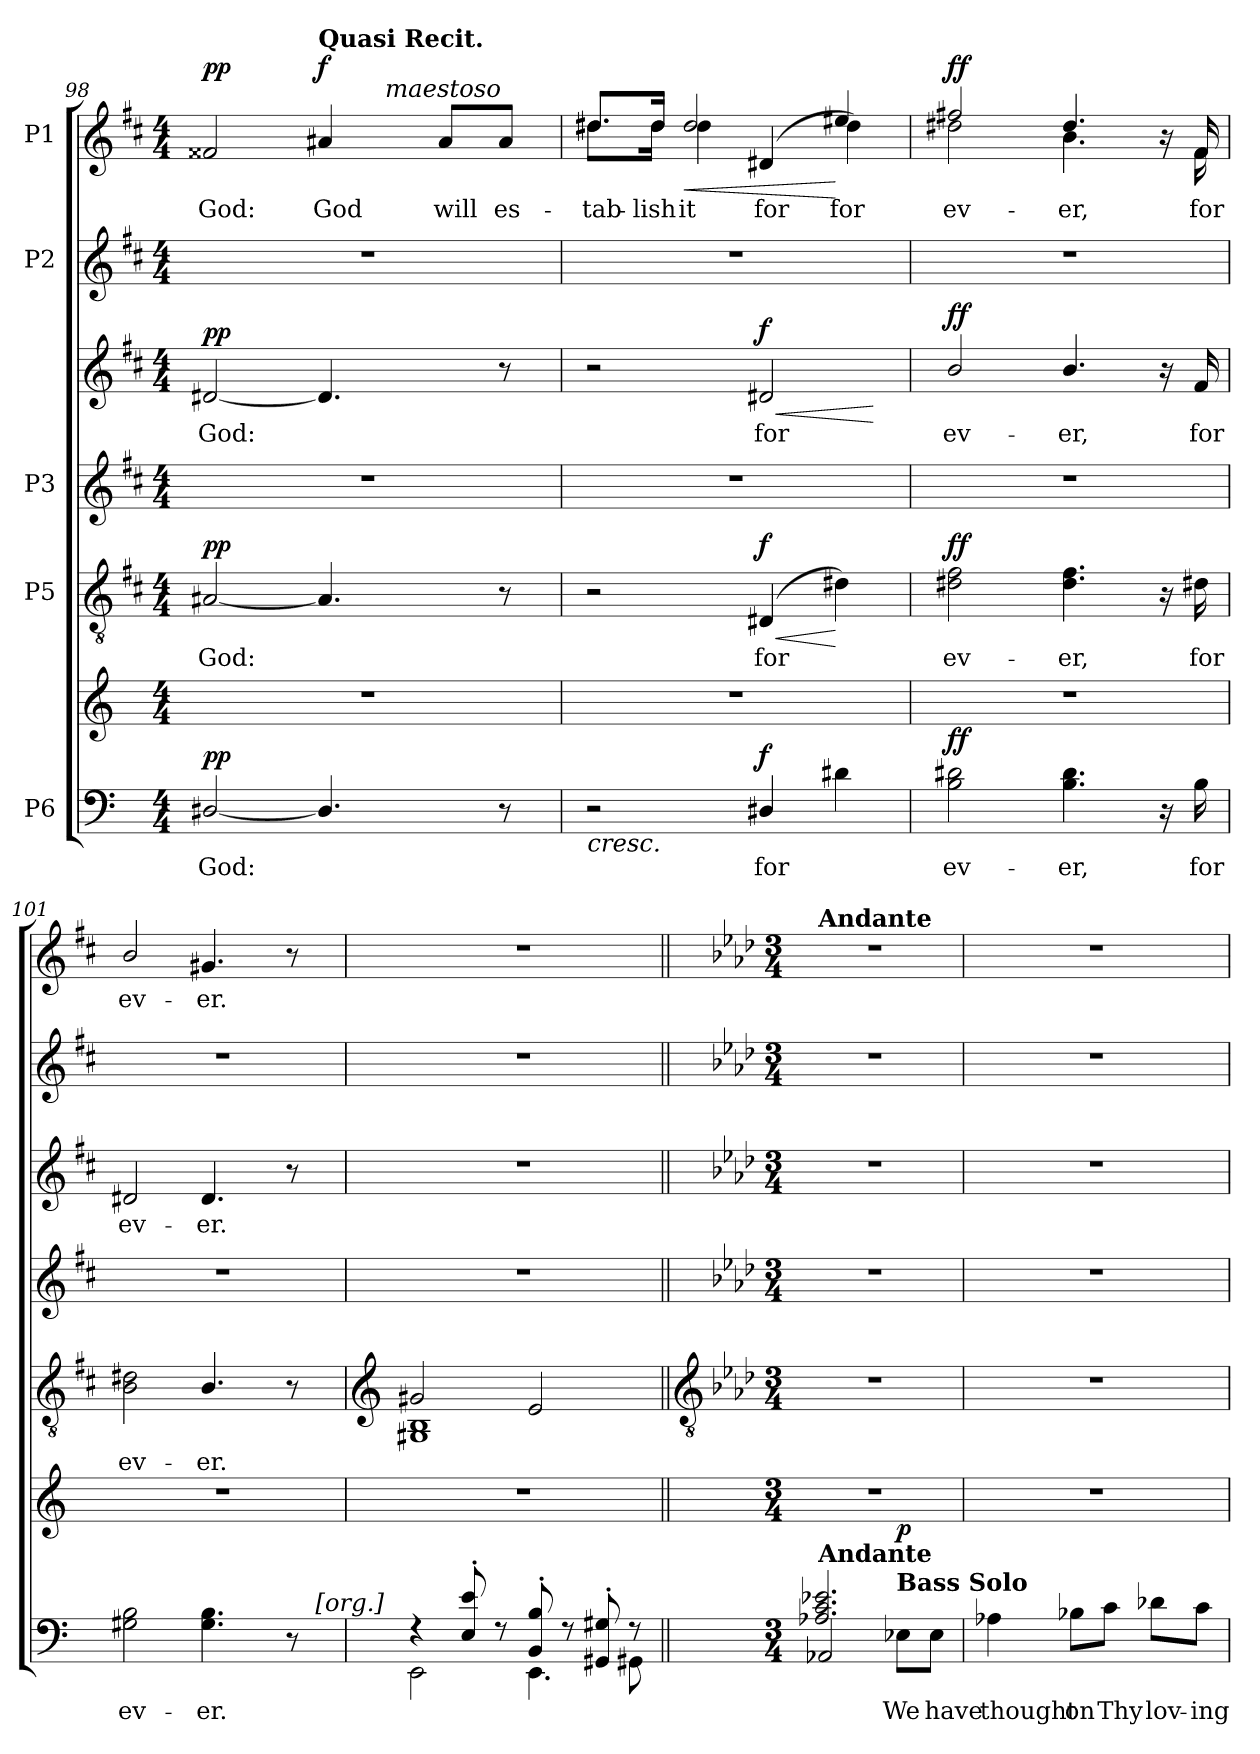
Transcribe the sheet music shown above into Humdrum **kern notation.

**kern	**text	**kern	**dynam	**kern	**text	**dynam	**kern	**kern	**text	**dynam	**kern	**kern	**text	**dynam
*part5	*part5	*part5	*part5	*part4	*part4	*part4	*part3	*part3	*part3	*part3	*part2	*part1	*part1	*part1
*staff7	*staff7	*staff6	*staff6/7	*staff5	*staff5	*staff5	*staff4	*staff3	*staff3	*staff3/4	*staff2	*staff1	*staff1	*staff1
*I"P6	*	*	*	*I"P5	*	*	*I"P3	*	*	*	*I"P2	*I"P1	*	*
*clefF4	*	*clefG2	*	*clefGv2	*	*	*clefG2	*clefG2	*	*	*clefG2	*clefG2	*	*
*	*	*	*	*ITrd7c12	*	*	*	*	*	*	*	*	*	*
*k[]	*	*k[]	*	*k[f#c#]	*	*	*k[f#c#]	*k[f#c#]	*	*	*k[f#c#]	*k[f#c#]	*	*
*C:	*	*C:	*	*D:	*	*	*D:	*D:	*	*	*D:	*D:	*	*
*M4/4	*	*M4/4	*	*M4/4	*	*	*M4/4	*M4/4	*	*	*M4/4	*M4/4	*	*
=98	=98	=98	=98	=98	=98	=98	=98	=98	=98	=98	=98	=98	=98	=98
!	!LO:LY:b:color=#000000	!	!	!	!	!	!	!	!	!	!	!	!	!
!	!	!	!	!	!LO:LY:b:color=#000000	!	!	!	!	!	!	!	!	!
!	!	!	!	!	!	!	!	!	!LO:LY:b:color=#000000	!	!	!	!	!
!	!	!	!	!	!	!	!	!	!	!	!	!	!LO:LY:b:color=#000000	!
*	*	*	*	*	*	*	*	*	*	*	*	*^	*	*
[2D#Xi/	God:	1r	pp	[2AA#Xi/	God:	pp	1r	[2d#Xi/	God:	pp	1r	2f##Xi/	2ryy	God:	pp
!	!	!	!	!	!	!	!	!	!	!	!	!LO:TX:a:B:t=Quasi Recit.	!	!	!
!	!	!	!	!	!	!	!	!	!	!	!	!	!	!LO:LY:b:color=#000000	!
4.D#i/]	.	.	.	4.AA#i/]	.	.	.	4.d#i/]	.	.	.	4a#Xi/	16ryy	God	f
.	.	.	.	.	.	.	.	.	.	.	.	.	32ryy	.	.
.	.	.	.	.	.	.	.	.	.	.	.	.	128..ryy	.	.
!	!	!	!	!	!	!	!	!	!	!	!	!	!LO:TX:a:i:t=maestoso	!	!
.	.	.	.	.	.	.	.	.	.	.	.	.	4ryy	.	.
!	!	!	!	!	!	!	!	!	!	!	!	!	!	!LO:LY:b:color=#000000	!
.	.	.	.	.	.	.	.	.	.	.	.	8a#i/L	.	will	.
.	.	.	.	.	.	.	.	.	.	.	.	.	8ryy	.	.
!	!	!	!	!	!	!	!	!	!	!	!	!	!	!LO:LY:b:color=#000000	!
8r	.	.	.	8r	.	.	.	8r	.	.	.	8a#i/J	.	es-	.
.	.	.	.	.	.	.	.	.	.	.	.	.	64ryy	.	.
.	.	.	.	.	.	.	.	.	.	.	.	.	512ryy	.	.
!!LO:LB:g=z	!!
=99	=99	=99	=99	=99	=99	=99	=99	=99	=99	=99	=99	=99	=99	=99	=99
!	!	!	!LO:HP:b=2	!	!	!	!	!	!	!	!	!	!	!	!
!	!	!	!	!	!	!	!	!	!	!	!	!	!	!LO:LY:b:color=#000000	!
2r	.	1r	<	2r	.	.	1r	2r	.	.	1r	8.dd#Xi/L	8.dd#i\L	-tab-	.
!	!	!	!	!	!	!	!	!	!	!	!	!	!	!LO:LY:b:color=#000000	!
.	.	.	.	.	.	.	.	.	.	.	.	16dd#i/Jk	16dd#i\Jk	-lish	.
!	!	!	!	!	!	!	!	!	!	!	!	!	!	!LO:LY:a:color=#000000	!LO:HP:b
!	!	!	!	!	!	!	!	!	!	!	!	!	!	!LO:LY:b:color=#000000	!
.	.	.	.	.	.	.	.	.	.	.	.	2dd#i/	4dd#i\	it	<
!	!LO:LY:b:color=#000000	!	!	!	!	!	!	!	!	!	!	!	!	!	!
!	!	!	!	!	!LO:LY:b:color=#000000	!LO:HP:b	!	!	!	!	!	!	!	!	!
!	!	!	!	!	!	!	!	!	!LO:LY:b:color=#000000	!LO:HP:b	!	!	!	!	!
!	!	!	!	!	!	!	!	!	!	!	!	!	!	!LO:LY:b:color=#000000	!
4D#Xi/	for	.	f	(4DD#Xi/	for	< f	.	2d#Xi/	for	< f	.	.	(4d#Xi/	for	.
!	!	!	!	!	!	!	!	!	!	!	!	!	!	!LO:LY:a:color=#000000	!
4d#Xi\	.	.	.	4D#Xi\)	.	[	.	.	.	.	.	4ee#Xi/	4dd#i\)	for	[
*	*	*	*	*	*	*	*	*	*	*	*	*v	*v	*	*
.	.	.	.	.	.	.	.	.	.	[	.	.	.	.
=100	=100	=100	=100	=100	=100	=100	=100	=100	=100	=100	=100	=100	=100	=100
!	!LO:LY:b:color=#000000	!	!	!	!	!	!	!	!	!	!	!	!	!
!	!	!	!	!	!LO:LY:b:color=#000000	!	!	!	!	!	!	!	!	!
!	!	!	!	!	!	!	!	!	!LO:LY:b:color=#000000	!	!	!	!	!
!	!	!	!	!	!	!	!	!	!	!	!	!	!LO:LY:b:color=#000000	!
*	*	*	*	*	*	*	*	*	*	*	*	*^	*	*
2Bi\ 2d#Xi	ev-	1r	ff	2D#Xi\ 2F#i	ev-	ff	1r	2bi/	ev-	ff	1r	2ff#Xi/	2dd#Xi\	ev-	ff
!	!LO:LY:b:color=#000000	!	!	!	!	!	!	!	!	!	!	!	!	!	!
!	!	!	!	!	!LO:LY:b:color=#000000	!	!	!	!	!	!	!	!	!	!
!	!	!	!	!	!	!	!	!	!LO:LY:b:color=#000000	!	!	!	!	!	!
!	!	!	!	!	!	!	!	!	!	!	!	!	!	!LO:LY:b:color=#000000	!
4.Bi\ 4.d#i	-er,	.	.	4.D#i\ 4.F#i	-er,	.	.	4.bi/	-er,	.	.	4.dd#i/	4.bi\	-er,	.
16r	.	.	.	16r	.	.	.	16r	.	.	.	16r	16ryy	.	.
!	!LO:LY:b:color=#000000	!	!	!	!	!	!	!	!	!	!	!	!	!	!
!	!	!	!	!	!LO:LY:b:color=#000000	!	!	!	!	!	!	!	!	!	!
!	!	!	!	!	!	!	!	!	!LO:LY:b:color=#000000	!	!	!	!	!	!
!	!	!	!	!	!	!	!	!	!	!	!	!	!	!LO:LY:b:color=#000000	!
16Bi\	for	.	.	16D#Xi\	for	.	.	16f#i/	for	.	.	16f#i/	16f#i\	for	.
*	*	*	*	*	*	*	*	*	*	*	*	*v	*v	*	*
.	.	.	[	.	.	.	.	.	.	.	.	.	.	.
=101	=101	=101	=101	=101	=101	=101	=101	=101	=101	=101	=101	=101	=101	=101
!	!LO:LY:b:color=#000000	!	!	!	!	!	!	!	!	!	!	!	!	!
!	!	!	!	!	!LO:LY:b:color=#000000	!	!	!	!	!	!	!	!	!
!	!	!	!	!	!	!	!	!	!LO:LY:b:color=#000000	!	!	!	!	!
!	!	!	!	!	!	!	!	!	!	!	!	!	!LO:LY:b:color=#000000	!
*^	*	*	*	*	*	*	*	*	*	*	*	*	*	*
2G#Xi\ 2Bi	2ryy	ev-	1r	.	2BBi\ 2D#Xi	ev-	.	1r	2d#Xi/	ev-	.	1r	2bi/	ev-	.
!	!	!LO:LY:b:color=#000000	!	!	!	!	!	!	!	!	!	!	!	!	!
!	!	!	!	!	!	!LO:LY:b:color=#000000	!	!	!	!	!	!	!	!	!
!	!	!	!	!	!	!	!	!	!	!LO:LY:b:color=#000000	!	!	!	!	!
!	!	!	!	!	!	!	!	!	!	!	!	!	!	!LO:LY:b:color=#000000	!
4.G#i\ 4.Bi	4ryy	-er.	.	.	4.BBi/	-er.	.	.	4.d#i/	-er.	.	.	4.g#Xi/	-er.	.
.	8ryy	.	.	.	.	.	.	.	.	.	.	.	.	.	.
8r	32ryy	.	.	.	8r	.	.	.	8r	.	.	.	8r	.	.
.	64ryy	.	.	.	.	.	.	.	.	.	.	.	.	.	.
.	256.ryy	.	.	.	.	.	.	.	.	.	.	.	.	.	.
!	!LO:TX:a:i:t=[org.]	!	!	!	!	!	!	!	!	!	!	!	!	!	!
.	16ryy	.	.	.	.	.	.	.	.	.	.	.	.	.	.
.	128ryy	.	.	.	.	.	.	.	.	.	.	.	.	.	.
.	512ryy	.	.	.	.	.	.	.	.	.	.	.	.	.	.
=102	=102	=102	=102	=102	=102	=102	=102	=102	=102	=102	=102	=102	=102	=102	=102
*	*	*	*	*	*clefG2	*	*	*	*	*	*	*	*	*	*
*	*	*	*	*	*^	*	*	*	*	*	*	*	*	*	*
4r	2EEi\	.	1r	.	2G#Xi/	1GG#Xi 1BBi	.	.	1r	1r	.	.	1r	1r	.	.
8Ei/' 8ei'	.	.	.	.	.	.	.	.	.	.	.	.	.	.	.	.
8r	.	.	.	.	.	.	.	.	.	.	.	.	.	.	.	.
8BBi/' 8Bi'	4.EEi\	.	.	.	2Ei/	.	.	.	.	.	.	.	.	.	.	.
8r	.	.	.	.	.	.	.	.	.	.	.	.	.	.	.	.
8GG#Xi/' 8G#Xi'	.	.	.	.	.	.	.	.	.	.	.	.	.	.	.	.
8r	8GG#Xi\	.	.	.	.	.	.	.	.	.	.	.	.	.	.	.
*v	*v	*	*	*	*v	*v	*	*	*	*	*	*	*	*	*	*
!!LO:LB:g=z
=103||	=103||	=103||	=103||	=103||	=103||	=103||	=103||	=103||	=103||	=103||	=103||	=103||	=103||	=103||
!!LO:REH:place=s1:B:color=#000000:enc=box:fs=17.1407:t=H
*	*	*	*	*clefGv2	*	*	*	*	*	*	*	*	*	*
*k[]	*	*k[]	*	*k[b-e-a-d-]	*	*	*k[b-e-a-d-]	*k[b-e-a-d-]	*	*	*k[b-e-a-d-]	*k[b-e-a-d-]	*	*
*C:	*	*C:	*	*A-:	*	*	*A-:	*A-:	*	*	*A-:	*A-:	*	*
*M3/4	*	*M3/4	*	*M3/4	*	*	*M3/4	*M3/4	*	*	*M3/4	*M3/4	*	*
*	*	*MM80	*	*	*	*	*	*	*	*	*	*MM80	*	*
*^	*	*	*	*	*	*	*	*	*	*	*	*	*	*
*	*^	*	*	*	*	*	*	*	*	*	*	*	*	*	*
!	!	!	!	!	!	!	!	!	!	!	!	!	!	!LO:TX:a:B:t=Andante	!	!
!LO:TX:a:B:t=Andante	!	!	!	!	!	!	!	!	!	!	!	!	!	!	!	!
!	!	!	!	!LO:N:vis=1	!	!LO:N:vis=1	!	!	!LO:N:vis=1	!LO:N:vis=1	!	!	!LO:N:vis=1	!LO:N:vis=1	!	!
2ryy	2AA-Xi/	2.A-Xi/ 2.ci 2.e-Xi	.	2.r	.	2.r	.	.	2.r	2.r	.	.	2.r	2.r	.	.
!LO:TX:a:B:t=Bass Solo	!	!	!	!	!	!	!	!	!	!	!	!	!	!	!	!
!	!	!	!LO:LY:b:color=#000000	!	!	!	!	!	!	!	!	!	!	!	!	!
8E-i\L	4ryy	.	We	.	p	.	.	.	.	.	.	.	.	.	.	.
!	!	!	!LO:LY:b:color=#000000	!	!	!	!	!	!	!	!	!	!	!	!	!
8E-i\J	.	.	have	.	.	.	.	.	.	.	.	.	.	.	.	.
*v	*v	*v	*	*	*	*	*	*	*	*	*	*	*	*	*	*
=104	=104	=104	=104	=104	=104	=104	=104	=104	=104	=104	=104	=104	=104	=104
!	!LO:LY:b:color=#000000	!LO:N:vis=1	!	!LO:N:vis=1	!	!	!LO:N:vis=1	!LO:N:vis=1	!	!	!LO:N:vis=1	!LO:N:vis=1	!	!
4A-i\	thought	2.r	.	2.r	.	.	2.r	2.r	.	.	2.r	2.r	.	.
!	!LO:LY:b:color=#000000	!	!	!	!	!	!	!	!	!	!	!	!	!
8B-i\L	on	.	.	.	.	.	.	.	.	.	.	.	.	.
!	!LO:LY:b:color=#000000	!	!	!	!	!	!	!	!	!	!	!	!	!
8ci\J	Thy	.	.	.	.	.	.	.	.	.	.	.	.	.
!	!LO:LY:b:color=#000000	!	!	!	!	!	!	!	!	!	!	!	!	!
8d-i\L	lov-	.	.	.	.	.	.	.	.	.	.	.	.	.
!	!LO:LY:b:color=#000000	!	!	!	!	!	!	!	!	!	!	!	!	!
8ci\J	-ing	.	.	.	.	.	.	.	.	.	.	.	.	.
=	=	=	=	=	=	=	=	=	=	=	=	=	=	=
*-	*-	*-	*-	*-	*-	*-	*-	*-	*-	*-	*-	*-	*-	*-
